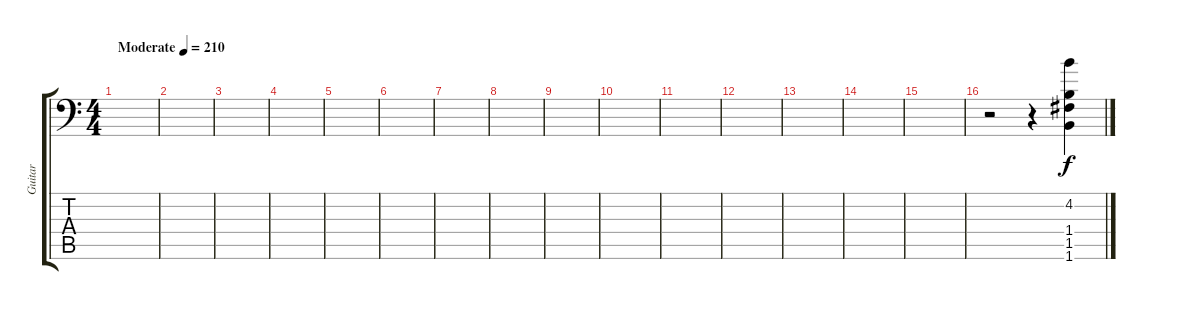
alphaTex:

\track ("Guitar" "Guitar") {instrument distortionguitar}
\staff {score tabs}
\tuning (C4 G3 Eb3 Bb2 F2 Bb1) {hide}
\ts (4 4)
\tempo (210 "Moderate")
\clef f4
\ks c
|
|
|
|
|
|
|
|
|
|
|
|
|
|
|
r.2 r.4 (4.2 1.4 1.5 1.6).4
